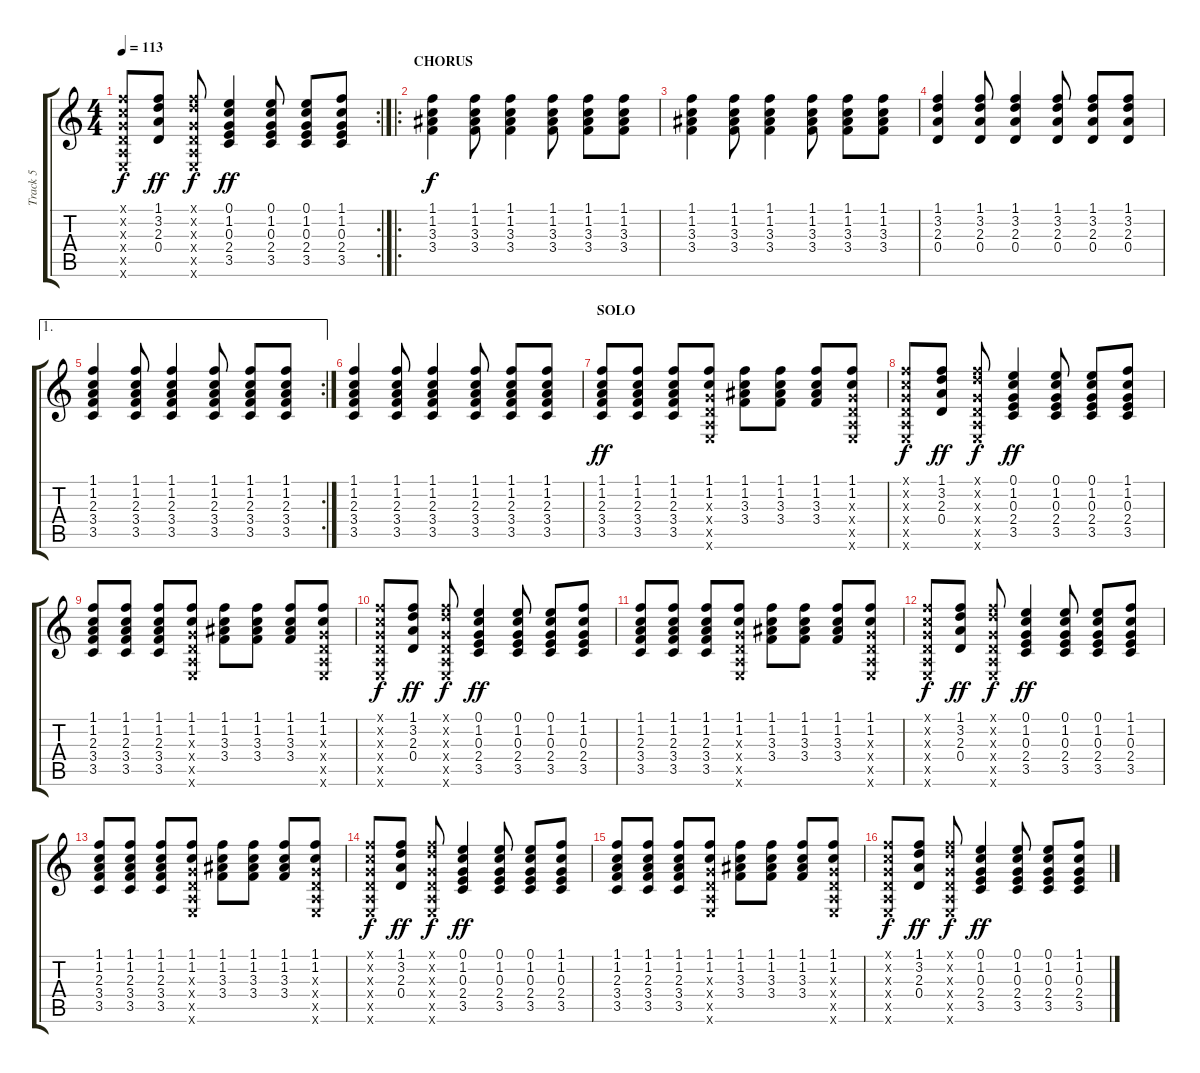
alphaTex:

\track ("Track 5" "Track 5") {instrument acousticguitarsteel}
\staff {score tabs}
\tuning (E4 B3 G3 D3 A2 E2) {hide}
\rc 2
\ts (4 4)
\tempo 113
\clef g2
\ks c
(1.1{x} 1.2{x} 0.3{x} 0.4{x} 0.5{x} 0.6{x}).8{dy f} (1.1 3.2 2.3 0.4).8{dy ff} (1.1{x} 3.2{x} 0.3{x} 0.4{x} 0.5{x} 0.6{x}).8{dy f} (0.1 1.2 0.3 2.4 3.5).4{dy ff} (0.1 1.2 0.3 2.4 3.5).8 (0.1 1.2 0.3 2.4 3.5).8 (1.1 1.2 0.3 2.4 3.5).8 |
\ro
\section ("" "CHORUS")
(1.1 1.2 3.3 3.4).4{dy f} (1.1 1.2 3.3 3.4).8 (1.1 1.2 3.3 3.4).4 (1.1 1.2 3.3 3.4).8 (1.1 1.2 3.3 3.4).8 (1.1 1.2 3.3 3.4).8 |
(1.1 1.2 3.3 3.4).4 (1.1 1.2 3.3 3.4).8 (1.1 1.2 3.3 3.4).4 (1.1 1.2 3.3 3.4).8 (1.1 1.2 3.3 3.4).8 (1.1 1.2 3.3 3.4).8 |
(1.1 3.2 2.3 0.4).4 (1.1 3.2 2.3 0.4).8 (1.1 3.2 2.3 0.4).4 (1.1 3.2 2.3 0.4).8 (1.1 3.2 2.3 0.4).8 (1.1 3.2 2.3 0.4).8 |
\ae 1
\rc 2
(1.1 1.2 2.3 3.4 3.5).4 (1.1 1.2 2.3 3.4 3.5).8 (1.1 1.2 2.3 3.4 3.5).4 (1.1 1.2 2.3 3.4 3.5).8 (1.1 1.2 2.3 3.4 3.5).8 (1.1 1.2 2.3 3.4 3.5).8 |
(1.1 1.2 2.3 3.4 3.5).4 (1.1 1.2 2.3 3.4 3.5).8 (1.1 1.2 2.3 3.4 3.5).4 (1.1 1.2 2.3 3.4 3.5).8 (1.1 1.2 2.3 3.4 3.5).8 (1.1 1.2 2.3 3.4 3.5).8 |
\section ("" "SOLO")
(1.1 1.2 2.3 3.4 3.5).8{dy ff} (1.1 1.2 2.3 3.4 3.5).8 (1.1 1.2 2.3 3.4 3.5).8 (1.1 1.2 0.3{x} 0.4{x} 0.5{x} 0.6{x}).8 (1.1 1.2 3.3 3.4).8 (1.1 1.2 3.3 3.4).8 (1.1 1.2 3.3 3.4).8 (1.1 1.2 0.3{x} 0.4{x} 0.5{x} 0.6{x}).8 |
(1.1{x} 1.2{x} 0.3{x} 0.4{x} 0.5{x} 0.6{x}).8{dy f} (1.1 3.2 2.3 0.4).8{dy ff} (1.1{x} 3.2{x} 0.3{x} 0.4{x} 0.5{x} 0.6{x}).8{dy f} (0.1 1.2 0.3 2.4 3.5).4{dy ff} (0.1 1.2 0.3 2.4 3.5).8 (0.1 1.2 0.3 2.4 3.5).8 (1.1 1.2 0.3 2.4 3.5).8 |
(1.1 1.2 2.3 3.4 3.5).8 (1.1 1.2 2.3 3.4 3.5).8 (1.1 1.2 2.3 3.4 3.5).8 (1.1 1.2 0.3{x} 0.4{x} 0.5{x} 0.6{x}).8 (1.1 1.2 3.3 3.4).8 (1.1 1.2 3.3 3.4).8 (1.1 1.2 3.3 3.4).8 (1.1 1.2 0.3{x} 0.4{x} 0.5{x} 0.6{x}).8 |
(1.1{x} 1.2{x} 0.3{x} 0.4{x} 0.5{x} 0.6{x}).8{dy f} (1.1 3.2 2.3 0.4).8{dy ff} (1.1{x} 3.2{x} 0.3{x} 0.4{x} 0.5{x} 0.6{x}).8{dy f} (0.1 1.2 0.3 2.4 3.5).4{dy ff} (0.1 1.2 0.3 2.4 3.5).8 (0.1 1.2 0.3 2.4 3.5).8 (1.1 1.2 0.3 2.4 3.5).8 |
(1.1 1.2 2.3 3.4 3.5).8 (1.1 1.2 2.3 3.4 3.5).8 (1.1 1.2 2.3 3.4 3.5).8 (1.1 1.2 0.3{x} 0.4{x} 0.5{x} 0.6{x}).8 (1.1 1.2 3.3 3.4).8 (1.1 1.2 3.3 3.4).8 (1.1 1.2 3.3 3.4).8 (1.1 1.2 0.3{x} 0.4{x} 0.5{x} 0.6{x}).8 |
(1.1{x} 1.2{x} 0.3{x} 0.4{x} 0.5{x} 0.6{x}).8{dy f} (1.1 3.2 2.3 0.4).8{dy ff} (1.1{x} 3.2{x} 0.3{x} 0.4{x} 0.5{x} 0.6{x}).8{dy f} (0.1 1.2 0.3 2.4 3.5).4{dy ff} (0.1 1.2 0.3 2.4 3.5).8 (0.1 1.2 0.3 2.4 3.5).8 (1.1 1.2 0.3 2.4 3.5).8 |
(1.1 1.2 2.3 3.4 3.5).8 (1.1 1.2 2.3 3.4 3.5).8 (1.1 1.2 2.3 3.4 3.5).8 (1.1 1.2 0.3{x} 0.4{x} 0.5{x} 0.6{x}).8 (1.1 1.2 3.3 3.4).8 (1.1 1.2 3.3 3.4).8 (1.1 1.2 3.3 3.4).8 (1.1 1.2 0.3{x} 0.4{x} 0.5{x} 0.6{x}).8 |
(1.1{x} 1.2{x} 0.3{x} 0.4{x} 0.5{x} 0.6{x}).8{dy f} (1.1 3.2 2.3 0.4).8{dy ff} (1.1{x} 3.2{x} 0.3{x} 0.4{x} 0.5{x} 0.6{x}).8{dy f} (0.1 1.2 0.3 2.4 3.5).4{dy ff} (0.1 1.2 0.3 2.4 3.5).8 (0.1 1.2 0.3 2.4 3.5).8 (1.1 1.2 0.3 2.4 3.5).8 |
(1.1 1.2 2.3 3.4 3.5).8 (1.1 1.2 2.3 3.4 3.5).8 (1.1 1.2 2.3 3.4 3.5).8 (1.1 1.2 0.3{x} 0.4{x} 0.5{x} 0.6{x}).8 (1.1 1.2 3.3 3.4).8 (1.1 1.2 3.3 3.4).8 (1.1 1.2 3.3 3.4).8 (1.1 1.2 0.3{x} 0.4{x} 0.5{x} 0.6{x}).8 |
(1.1{x} 1.2{x} 0.3{x} 0.4{x} 0.5{x} 0.6{x}).8{dy f} (1.1 3.2 2.3 0.4).8{dy ff} (1.1{x} 3.2{x} 0.3{x} 0.4{x} 0.5{x} 0.6{x}).8{dy f} (0.1 1.2 0.3 2.4 3.5).4{dy ff} (0.1 1.2 0.3 2.4 3.5).8 (0.1 1.2 0.3 2.4 3.5).8 (1.1 1.2 0.3 2.4 3.5).8
